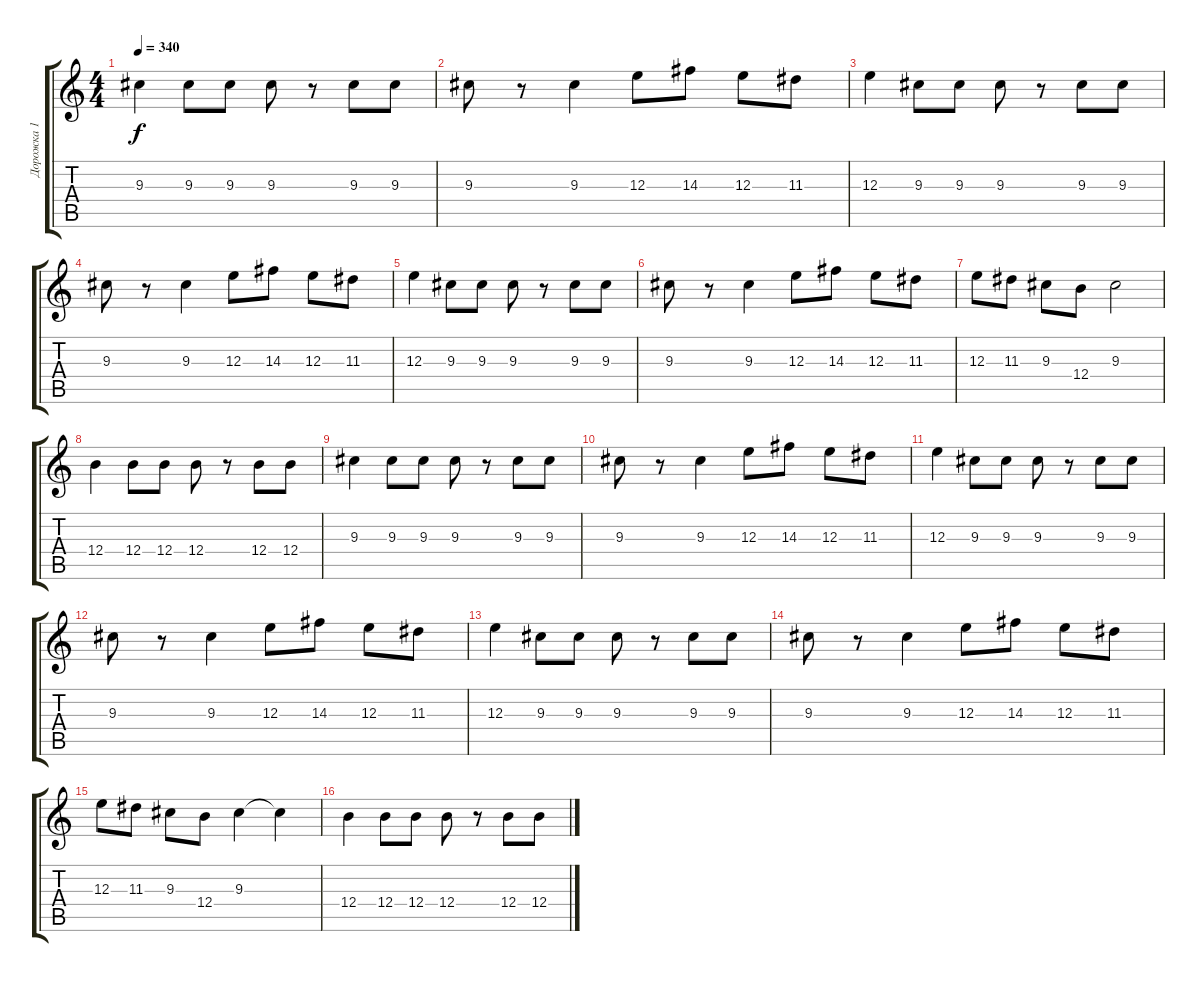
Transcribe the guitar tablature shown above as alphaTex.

\track ("Дорожка 1" "Дорожка 1") {instrument overdrivenguitar}
\staff {score tabs}
\tuning (Db4 Ab3 E3 B2 Gb2 Db2) {hide}
\ts (4 4)
\tempo 340
\clef g2
\ks c
9.3.4{dy f} 9.3.8 9.3.8 9.3.8 r.8 9.3.8 9.3.8 |
9.3.8 r.8 9.3.4 12.3.8 14.3.8 12.3.8 11.3.8 |
12.3.4 9.3.8 9.3.8 9.3.8 r.8 9.3.8 9.3.8 |
9.3.8 r.8 9.3.4 12.3.8 14.3.8 12.3.8 11.3.8 |
12.3.4 9.3.8 9.3.8 9.3.8 r.8 9.3.8 9.3.8 |
9.3.8 r.8 9.3.4 12.3.8 14.3.8 12.3.8 11.3.8 |
12.3.8 11.3.8 9.3.8 12.4.8 9.3.2 |
12.4.4 12.4.8 12.4.8 12.4.8 r.8 12.4.8 12.4.8 |
9.3.4 9.3.8 9.3.8 9.3.8 r.8 9.3.8 9.3.8 |
9.3.8 r.8 9.3.4 12.3.8 14.3.8 12.3.8 11.3.8 |
12.3.4 9.3.8 9.3.8 9.3.8 r.8 9.3.8 9.3.8 |
9.3.8 r.8 9.3.4 12.3.8 14.3.8 12.3.8 11.3.8 |
12.3.4 9.3.8 9.3.8 9.3.8 r.8 9.3.8 9.3.8 |
9.3.8 r.8 9.3.4 12.3.8 14.3.8 12.3.8 11.3.8 |
12.3.8 11.3.8 9.3.8 12.4.8 9.3.4 9.3{t}.4 |
12.4.4 12.4.8 12.4.8 12.4.8 r.8 12.4.8 12.4.8
